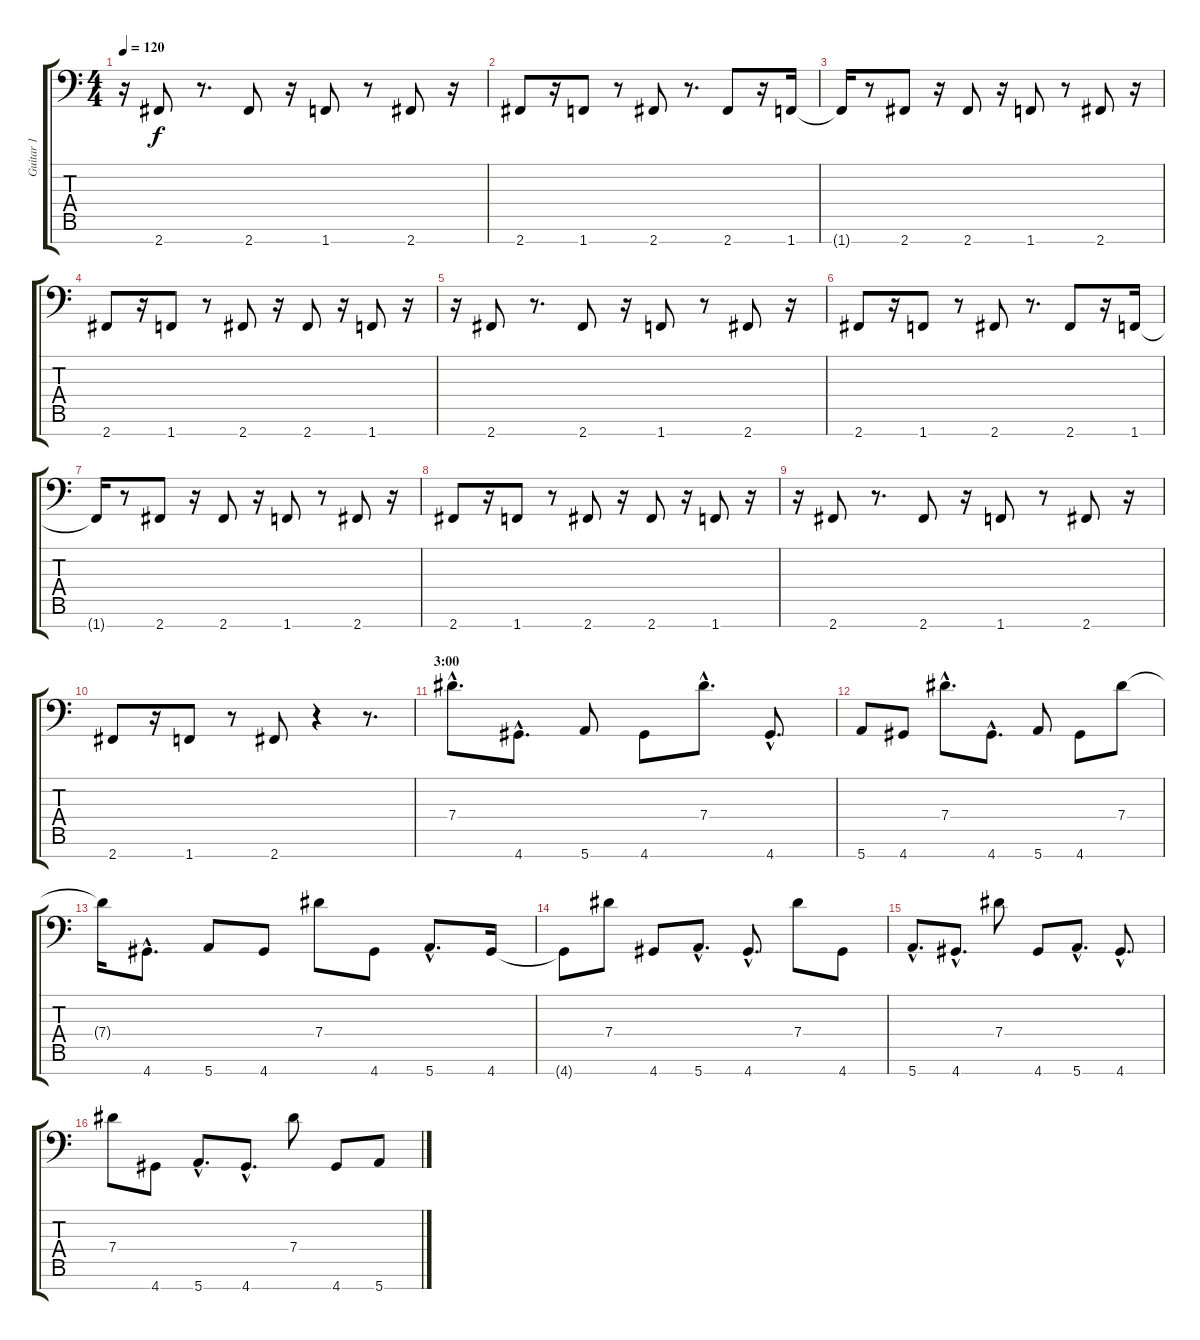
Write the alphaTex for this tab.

\track ("Guitar 1" "Guitar 1") {instrument distortionguitar}
\staff {score tabs}
\tuning (Bb3 Gb3 Db3 Ab2 Eb2 Bb1 E1) {hide}
\ts (4 4)
\tempo 120
\clef f4
\ks c
r.16{dy f} 2.7.8 r.8{d} 2.7.8 r.16 1.7.8 r.8 2.7.8 r.16 |
2.7.8 r.16 1.7.8 r.8 2.7.8 r.8{d} 2.7.8 r.16 1.7.16 |
1.7{t}.16 r.8 2.7.8 r.16 2.7.8 r.16 1.7.8 r.8 2.7.8 r.16 |
2.7.8 r.16 1.7.8 r.8 2.7.8 r.16 2.7.8 r.16 1.7.8 r.16 |
r.16 2.7.8 r.8{d} 2.7.8 r.16 1.7.8 r.8 2.7.8 r.16 |
2.7.8 r.16 1.7.8 r.8 2.7.8 r.8{d} 2.7.8 r.16 1.7.16 |
1.7{t}.16 r.8 2.7.8 r.16 2.7.8 r.16 1.7.8 r.8 2.7.8 r.16 |
2.7.8 r.16 1.7.8 r.8 2.7.8 r.16 2.7.8 r.16 1.7.8 r.16 |
r.16 2.7.8 r.8{d} 2.7.8 r.16 1.7.8 r.8 2.7.8 r.16 |
2.7.8 r.16 1.7.8 r.8 2.7.8 r.4 r.8{d} |
\section ("" "3:00")
7.4{hac}.8{d} 4.7{hac}.8{d} 5.7.8 4.7.8 7.4{hac}.8{d} 4.7{hac}.8{d} |
5.7.8 4.7.8 7.4{hac}.8{d} 4.7{hac}.8{d} 5.7.8 4.7.8 7.4.8 |
7.4{t}.16 4.7{hac}.8{d} 5.7.8 4.7.8 7.4.8 4.7.8 5.7{hac}.8{d} 4.7.16 |
4.7{t}.8 7.4.8 4.7.8 5.7{hac}.8{d} 4.7{hac}.8{d} 7.4.8 4.7.8 |
5.7{hac}.8{d} 4.7{hac}.8{d} 7.4.8 4.7.8 5.7{hac}.8{d} 4.7{hac}.8{d} |
7.4.8 4.7.8 5.7{hac}.8{d} 4.7{hac}.8{d} 7.4.8 4.7.8 5.7.8
